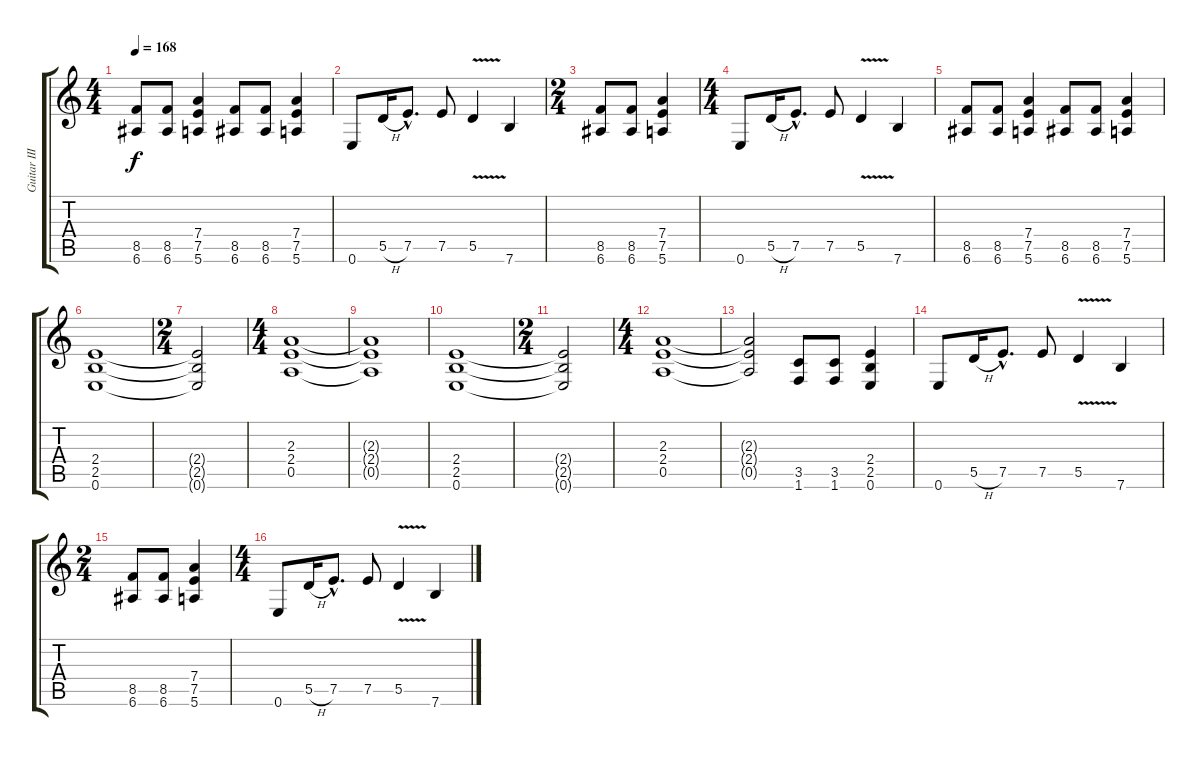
\track ("Guitar III" "Guitar III") {instrument distortionguitar}
\staff {score tabs}
\tuning (E4 B3 G3 D3 A2 E2) {hide}
\ts (4 4)
\tempo 168
\clef g2
\ks c
(8.5 6.6).8{dy f} (8.5 6.6).8 (7.4 7.5 5.6).4 (8.5 6.6).8 (8.5 6.6).8 (7.4 7.5 5.6).4 |
0.6.8 5.5{h}.16 7.5{hac}.8{d} 7.5.8 5.5{v}.4 7.6.4 |
\ts (2 4)
(8.5 6.6).8 (8.5 6.6).8 (7.4 7.5 5.6).4 |
\ts (4 4)
0.6.8 5.5{h}.16 7.5{hac}.8{d} 7.5.8 5.5{v}.4 7.6.4 |
(8.5 6.6).8 (8.5 6.6).8 (7.4 7.5 5.6).4 (8.5 6.6).8 (8.5 6.6).8 (7.4 7.5 5.6).4 |
(2.4 2.5 0.6).1 |
\ts (2 4)
(2.4{t} 2.5{t} 0.6{t}).2 |
\ts (4 4)
(2.3 2.4 0.5).1 |
(2.3{t} 2.4{t} 0.5{t}).1 |
(2.4 2.5 0.6).1 |
\ts (2 4)
(2.4{t} 2.5{t} 0.6{t}).2 |
\ts (4 4)
(2.3 2.4 0.5).1 |
(2.3{t} 2.4{t} 0.5{t}).2 (3.5 1.6).8 (3.5 1.6).8 (2.4 2.5 0.6).4 |
0.6.8 5.5{h}.16 7.5{hac}.8{d} 7.5.8 5.5{v}.4 7.6.4 |
\ts (2 4)
(8.5 6.6).8 (8.5 6.6).8 (7.4 7.5 5.6).4 |
\ts (4 4)
0.6.8 5.5{h}.16 7.5{hac}.8{d} 7.5.8 5.5{v}.4 7.6.4
